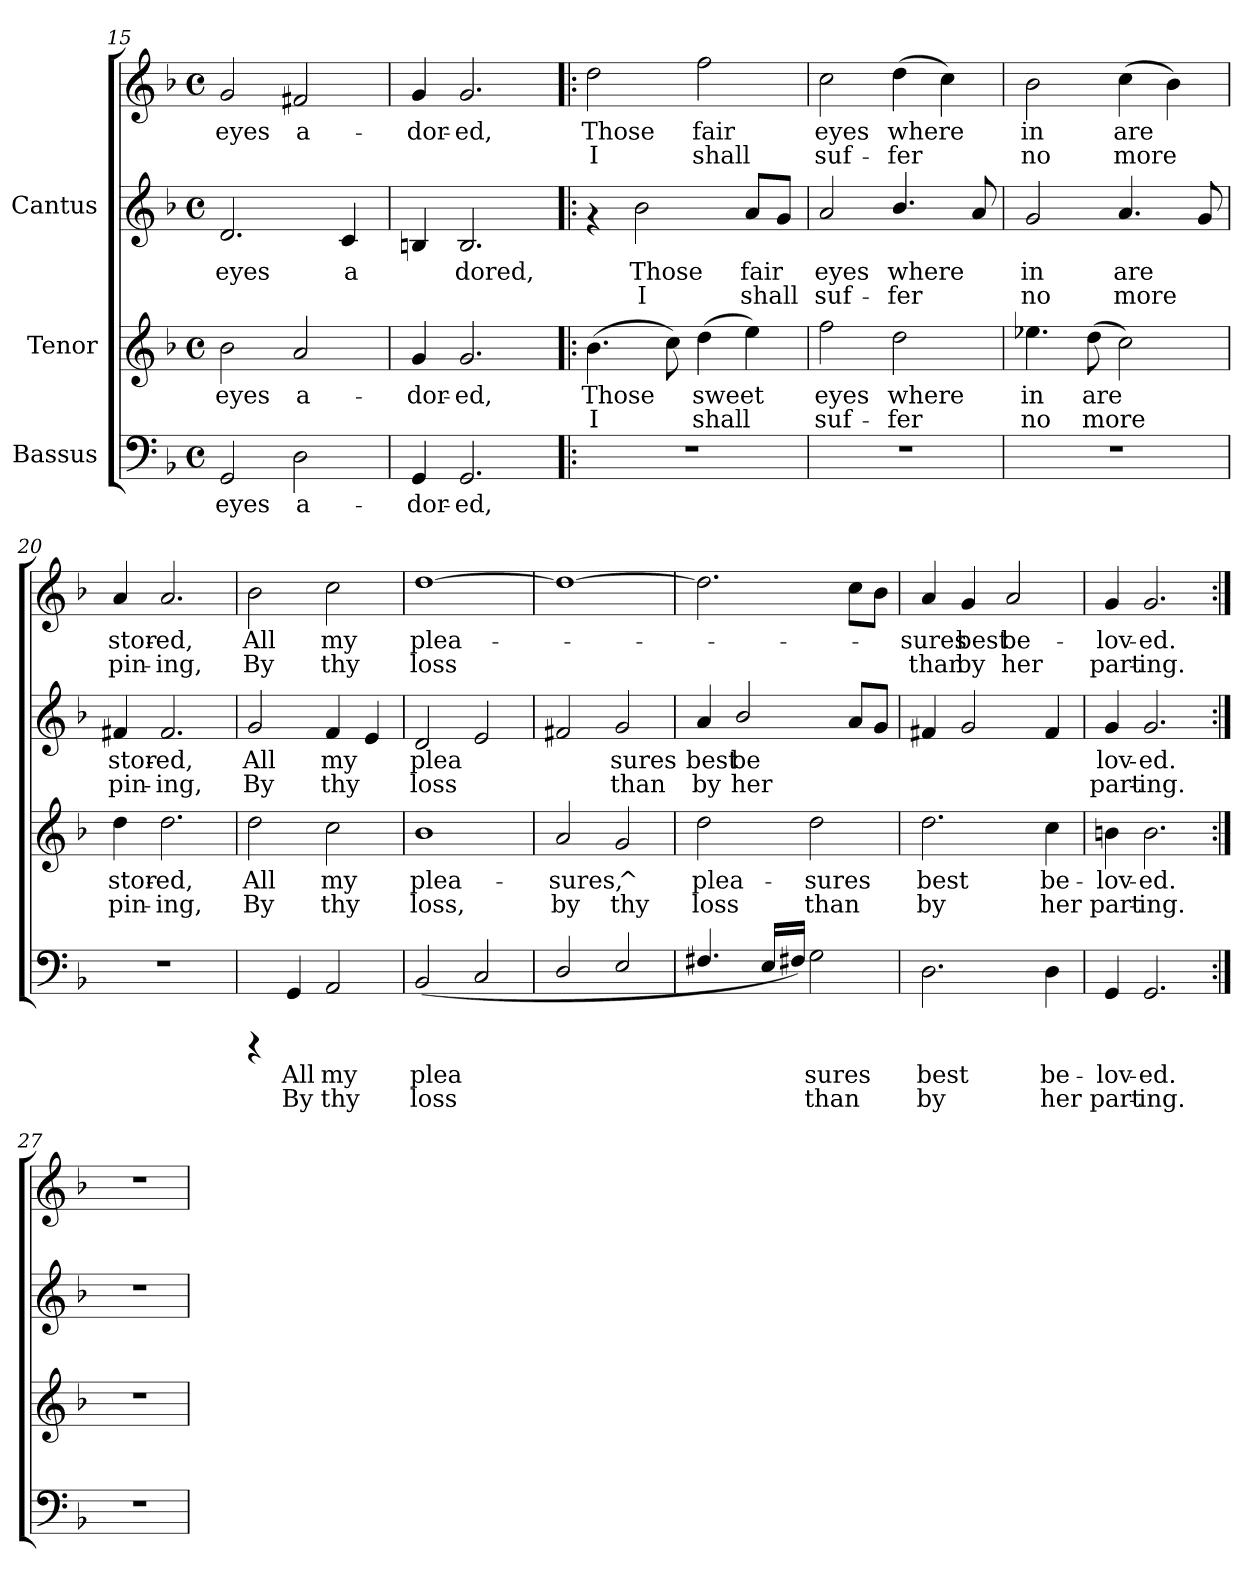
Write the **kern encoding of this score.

**kern	**text	**text	**kern	**text	**text	**kern	**text	**text	**kern	**text	**text
*part3	*part3	*part3	*part2	*part2	*part2	*part1	*part1	*part1	*part1	*part1	*part1
*staff4	*staff4	*staff4	*staff3	*staff3	*staff3	*staff2	*staff2	*staff2	*staff1	*staff1	*staff1
*I"Bassus	*	*	*I"Tenor	*	*	*I"Cantus	*	*	*	*	*
*clefF4	*	*	*clefG2	*	*	*clefG2	*	*	*clefG2	*	*
*k[b-]	*	*	*k[b-]	*	*	*k[b-]	*	*	*k[b-]	*	*
*F:	*	*	*F:	*	*	*F:	*	*	*F:	*	*
*M4/4	*	*	*M4/4	*	*	*M4/4	*	*	*M4/4	*	*
*met(c)	*	*	*met(c)	*	*	*met(c)	*	*	*met(c)	*	*
=15	=15	=15	=15	=15	=15	=15	=15	=15	=15	=15	=15
!	!LO:LY:b:cj	!	!	!LO:LY:b:cj	!	!	!LO:LY:b:cj	!	!	!LO:LY:b:cj	!
2GG/	eyes	.	2b-\	eyes	.	2.d/	-eyes	.	2g/	eyes	.
!	!LO:LY:b:cj	!	!	!LO:LY:b:cj	!	!	!	!	!	!LO:LY:b:cj	!
2D\	a-	.	2a/	a-	.	.	.	.	2f#X/	a-	.
!	!	!	!	!	!	!	!LO:LY:b:cj	!	!	!	!
.	.	.	.	.	.	4c/	a	.	.	.	.
!!LO:PB:g=z
=16	=16	=16	=16	=16	=16	=16	=16	=16	=16	=16	=16
!	!LO:LY:b:cj	!	!	!LO:LY:b:cj	!	!	!LO:LY:b:cj	!	!	!LO:LY:b:cj	!
4GG/	-dor-	.	4g/	-dor-	.	4Bn/	-	.	4g/	dor-	.
!	!LO:LY:b:cj	!	!	!LO:LY:b:cj	!	!	!LO:LY:b:cj	!	!	!LO:LY:b:cj	!
2.GG/	-ed,	.	2.g/	-ed,	.	2.B/	-dored,	.	2.g/	-ed,	.
=17!|:	=17!|:	=17!|:	=17!|:	=17!|:	=17!|:	=17!|:	=17!|:	=17!|:	=17!|:	=17!|:	=17!|:
!	!	!	!	!LO:LY:b:cj	!LO:LY:b:cj	!	!	!	!	!LO:LY:b:cj	!LO:LY:b:cj
1r	.	.	(>4.b-\	Those	I	4rf	.	.	2dd\	Those	I
!	!	!	!	!	!	!	!LO:LY:b:cj	!LO:LY:b:cj	!	!	!
.	.	.	.	.	.	2b-\	Those	I	.	.	.
!	!	!	!	!LO:LY:b:cj	!LO:LY:b:cj	!	!	!	!	!	!
.	.	.	8cc\)	.	.	.	.	.	.	.	.
!	!	!	!	!LO:LY:b:cj	!LO:LY:b:cj	!	!	!	!	!LO:LY:b:cj	!LO:LY:b:cj
.	.	.	(>4dd\	sweet	shall	.	.	.	2ff\	fair	shall
!	!	!	!	!LO:LY:b:cj	!LO:LY:b:cj	!	!LO:LY:b:cj	!LO:LY:b:cj	!	!	!
.	.	.	4ee\)	.	.	8a/L	fair	shall	.	.	.
!	!	!	!	!	!	!	!LO:LY:b:cj	!LO:LY:b:cj	!	!	!
.	.	.	.	.	.	8g/J	.	.	.	.	.
=18	=18	=18	=18	=18	=18	=18	=18	=18	=18	=18	=18
!	!	!	!	!LO:LY:b:cj	!LO:LY:b:cj	!	!LO:LY:b:cj	!LO:LY:b:cj	!	!LO:LY:b:cj	!LO:LY:b:cj
1r	.	.	2ff\	eyes	suf-	2a/	eyes	suf-	2cc\	eyes	suf-
!	!	!	!	!LO:LY:b:cj	!LO:LY:b:cj	!	!LO:LY:b:cj	!LO:LY:b:cj	!	!LO:LY:b:cj	!LO:LY:b:cj
.	.	.	2dd\	-where	fer	4.b-/	-where	fer	(>4dd\	-where	fer
!	!	!	!	!	!	!	!	!	!	!LO:LY:b:cj	!LO:LY:b:cj
.	.	.	.	.	.	.	.	.	4cc\)	.	.
!	!	!	!	!	!	!	!LO:LY:b:cj	!LO:LY:b:cj	!	!	!
.	.	.	.	.	.	8a/	.	.	.	.	.
=19	=19	=19	=19	=19	=19	=19	=19	=19	=19	=19	=19
!	!	!	!	!LO:LY:b:cj	!LO:LY:b:cj	!	!LO:LY:b:cj	!LO:LY:b:cj	!	!LO:LY:b:cj	!LO:LY:b:cj
1r	.	.	4.ee-X\	in	no	2g/	in	no	2b-\	in	no
!	!	!	!	!LO:LY:b:cj	!LO:LY:b:cj	!	!	!	!	!	!
.	.	.	(>8dd\	are	more	.	.	.	.	.	.
!	!	!	!	!LO:LY:b:cj	!LO:LY:b:cj	!	!LO:LY:b:cj	!LO:LY:b:cj	!	!LO:LY:b:cj	!LO:LY:b:cj
.	.	.	2cc\)	.	.	4.a/	are	more	(>4cc\	are	more
!	!	!	!	!	!	!	!	!	!	!LO:LY:b:cj	!LO:LY:b:cj
.	.	.	.	.	.	.	.	.	4b-\)	.	.
!	!	!	!	!	!	!	!LO:LY:b:cj	!LO:LY:b:cj	!	!	!
.	.	.	.	.	.	8g/	.	.	.	.	.
=20	=20	=20	=20	=20	=20	=20	=20	=20	=20	=20	=20
!	!	!	!	!LO:LY:b:cj	!LO:LY:b:cj	!	!LO:LY:b:cj	!LO:LY:b:cj	!	!LO:LY:b:cj	!LO:LY:b:cj
1r	.	.	4dd\	stor-	-pin-	4f#X/	stor-	-pin-	4a/	stor-	-pin-
!	!	!	!	!LO:LY:b:cj	!LO:LY:b:cj	!	!LO:LY:b:cj	!LO:LY:b:cj	!	!LO:LY:b:cj	!LO:LY:b:cj
.	.	.	2.dd\	-ed,	ing,	2.f#/	-ed,	ing,	2.a/	-ed,	ing,
!!LO:LB:g=z
=21	=21	=21	=21	=21	=21	=21	=21	=21	=21	=21	=21
!	!	!	!	!LO:LY:b:cj	!LO:LY:b:cj	!	!LO:LY:b:cj	!LO:LY:b:cj	!	!LO:LY:b:cj	!LO:LY:b:cj
4rCCC	.	.	2dd\	All	By	2g/	All	By	2b-\	All	By
!	!LO:LY:b:cj	!LO:LY:b:cj	!	!	!	!	!	!	!	!	!
4GG/	All	By	.	.	.	.	.	.	.	.	.
!	!LO:LY:b:cj	!LO:LY:b:cj	!	!LO:LY:b:cj	!LO:LY:b:cj	!	!LO:LY:b:cj	!LO:LY:b:cj	!	!LO:LY:b:cj	!LO:LY:b:cj
2AA/	my	thy	2cc\	my	thy	4f/	my	thy	2cc\	my	thy
!	!	!	!	!	!	!	!LO:LY:b:cj	!LO:LY:b:cj	!	!	!
.	.	.	.	.	.	4e/	.	.	.	.	.
=22	=22	=22	=22	=22	=22	=22	=22	=22	=22	=22	=22
!	!LO:LY:b:cj	!LO:LY:b:cj	!	!LO:LY:b:cj	!LO:LY:b:cj	!	!LO:LY:b:cj	!LO:LY:b:cj	!	!LO:LY:b:cj	!LO:LY:b:cj
(<2BB-/	plea-	-loss	1b-	plea-	-loss,	2d/	plea-	-loss	[>1dd	plea-	-loss
!	!LO:LY:b:cj	!LO:LY:b:cj	!	!	!	!	!LO:LY:b:cj	!LO:LY:b:cj	!	!	!
2C/	-	-	.	.	.	2e/	-	-	.	.	.
=23	=23	=23	=23	=23	=23	=23	=23	=23	=23	=23	=23
!	!	!	!	!LO:LY:b:cj	!LO:LY:b:cj	!	!LO:LY:b:cj	!LO:LY:b:cj	!	!	!
2D/	.	.	2a/	sures,	by	2f#X/	.	.	1dd_>	.	.
!	!	!	!	!LO:LY:b:cj	!LO:LY:b:cj	!	!LO:LY:b:cj	!LO:LY:b:cj	!	!	!
2E/	.	.	2g/	^	thy	2g/	sures	than	.	.	.
=24	=24	=24	=24	=24	=24	=24	=24	=24	=24	=24	=24
!	!LO:LY:b:cj	!LO:LY:b:cj	!	!LO:LY:b:cj	!LO:LY:b:cj	!	!LO:LY:b:cj	!LO:LY:b:cj	!	!	!
4.F#X/	.	.	2dd\	plea-	-loss	4a/	best	by	2.dd\]	.	.
!	!	!	!	!	!	!	!LO:LY:b:cj	!LO:LY:b:cj	!	!	!
.	.	.	.	.	.	2b-/	be-	-her	.	.	.
!	!LO:LY:b:cj	!LO:LY:b:cj	!	!	!	!	!	!	!	!	!
16E/L	.	.	.	.	.	.	.	.	.	.	.
!	!LO:LY:b:cj	!LO:LY:b:cj	!	!	!	!	!	!	!	!	!
16F#X/J)	.	.	.	.	.	.	.	.	.	.	.
!	!LO:LY:b:cj	!LO:LY:b:cj	!	!LO:LY:b:cj	!LO:LY:b:cj	!	!	!	!	!	!
2G\	sures	than	2dd\	sures	than	.	.	.	.	.	.
!	!	!	!	!	!	!	!LO:LY:b:cj	!LO:LY:b:cj	!	!	!
.	.	.	.	.	.	8a/L	-	-	8cc\L	.	.
!	!	!	!	!	!	!	!LO:LY:b:cj	!LO:LY:b:cj	!	!	!
.	.	.	.	.	.	8g/J	-	-	8b-\J	.	.
=25	=25	=25	=25	=25	=25	=25	=25	=25	=25	=25	=25
!	!LO:LY:b:cj	!LO:LY:b:cj	!	!LO:LY:b:cj	!LO:LY:b:cj	!	!	!	!	!LO:LY:b:cj	!LO:LY:b:cj
2.D\	best	by	2.dd\	best	by	4f#X/	.	.	4a/	sures	than
!	!	!	!	!	!	!	!	!	!	!LO:LY:b:cj	!LO:LY:b:cj
.	.	.	.	.	.	2g/	.	.	4g/	best	by
!	!	!	!	!	!	!	!	!	!	!LO:LY:b:cj	!LO:LY:b:cj
.	.	.	.	.	.	.	.	.	2a/	be-	-her
!	!LO:LY:b:cj	!LO:LY:b:cj	!	!LO:LY:b:cj	!LO:LY:b:cj	!	!	!	!	!	!
4D\	be-	-her	4cc\	be-	-her	4f#/	.	.	.	.	.
=26	=26	=26	=26	=26	=26	=26	=26	=26	=26	=26	=26
!	!LO:LY:b:cj	!LO:LY:b:cj	!	!LO:LY:b:cj	!LO:LY:b:cj	!	!LO:LY:b:cj	!LO:LY:b:cj	!	!LO:LY:b:cj	!LO:LY:b:cj
4GG/	lov-	-part-	4bn\	lov-	-part-	4g/	lov-	-part-	4g/	lov-	-part-
!	!LO:LY:b:cj	!LO:LY:b:cj	!	!LO:LY:b:cj	!LO:LY:b:cj	!	!LO:LY:b:cj	!LO:LY:b:cj	!	!LO:LY:b:cj	!LO:LY:b:cj
2.GG/	-ed.	ing.	2.b\	-ed.	ing.	2.g/	-ed.	ing.	2.g/	-ed.	ing.
!!LO:LB:g=z
=27:|!	=27:|!	=27:|!	=27:|!	=27:|!	=27:|!	=27:|!	=27:|!	=27:|!	=27:|!	=27:|!	=27:|!
1r	.	.	1r	.	.	1r	.	.	1r	.	.
=	=	=	=	=	=	=	=	=	=	=	=
*-	*-	*-	*-	*-	*-	*-	*-	*-	*-	*-	*-
